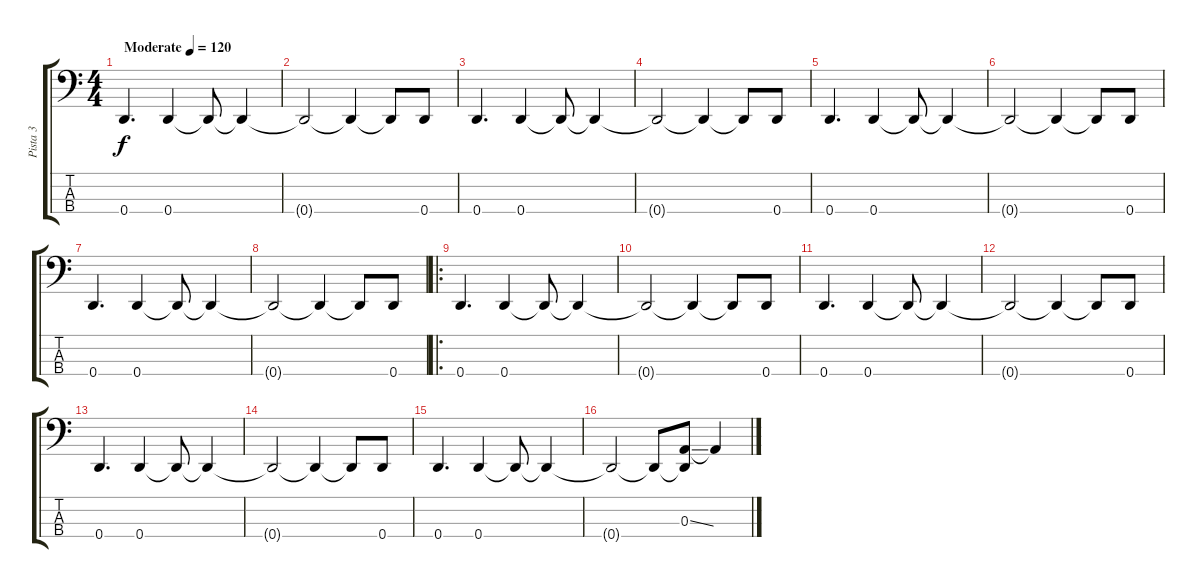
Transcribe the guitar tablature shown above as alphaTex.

\track ("Pista 3" "Pista 3") {instrument electricbassfinger}
\staff {score tabs}
\tuning (G2 D2 A1 D1) {hide}
\ts (4 4)
\tempo (120 "Moderate")
\clef f4
\ks c
0.4.4{d dy f instrument electricbassfinger} 0.4.4 0.4{t}.8 0.4{t}.4 |
0.4{t}.2 0.4{t}.4 0.4{t}.8 0.4.8 |
0.4.4{d} 0.4.4 0.4{t}.8 0.4{t}.4 |
0.4{t}.2 0.4{t}.4 0.4{t}.8 0.4.8 |
0.4.4{d} 0.4.4 0.4{t}.8 0.4{t}.4 |
0.4{t}.2 0.4{t}.4 0.4{t}.8 0.4.8 |
0.4.4{d} 0.4.4 0.4{t}.8 0.4{t}.4 |
0.4{t}.2 0.4{t}.4 0.4{t}.8 0.4.8 |
\ro
0.4.4{d} 0.4.4 0.4{t}.8 0.4{t}.4 |
0.4{t}.2 0.4{t}.4 0.4{t}.8 0.4.8 |
0.4.4{d} 0.4.4 0.4{t}.8 0.4{t}.4 |
0.4{t}.2 0.4{t}.4 0.4{t}.8 0.4.8 |
0.4.4{d} 0.4.4 0.4{t}.8 0.4{t}.4 |
0.4{t}.2 0.4{t}.4 0.4{t}.8 0.4.8 |
0.4.4{d} 0.4.4 0.4{t}.8 0.4{t}.4 |
0.4{t}.2 0.4{t}.8 (0.3{ss} 0.4{t}).8 0.3{t}.4
